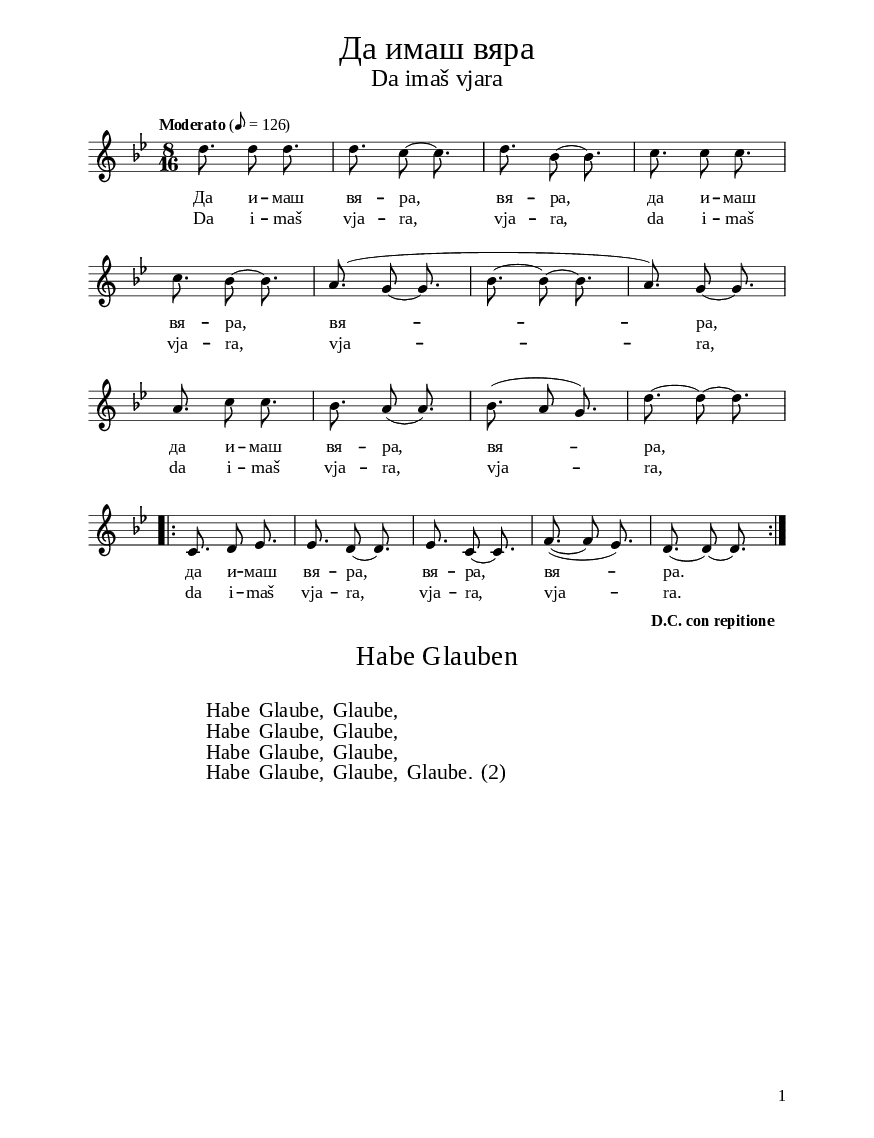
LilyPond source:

\version "2.24.1"

% include paper part and global functions
\include "include/globals.ily"

\bookpart {
  \label #'ref110_1
  \tocItem \markup "Да имаш вяра – Da imaš vjara"
  \include "include/bookpart-paper.ily"
  \score {
    \include "include/score-layout.ily"


    \new Voice \relative c' {
      \clef treble
      \key g \minor
      \time 8/16
      \tempoFunc "Moderato" 8 "126"
      \autoBeamOff

      d'8. d8 d8. | % 2
      d8. c8 ~ c8. | % 3
      d8. bes8 ~ bes8. | % 4
      c8. c8 c8. \break | % 5
      c8. bes8 ~ bes8. | % 6
      a8. ( g8 ~ g8. | % 7
      bes8. ~ bes8 ~ bes8. | % 8
      a8. ) g8 ~ g8. \break | % 9
      a8. c8 c8. |
      bes8. a8 ( a8. ) | % 11
      bes8. ( a8 g8. ) | % 12
      d'8. ~ d8 ~ d8. \break | % 13
      \repeat volta 2 {
        c,8. d8 es8. | % 14
        es8. d8 ~ d8. | % 15
        es8. c8 ~ c8. | % 16
        f8. ( ~ f8 es8. ) | % 17
        d8. ~ d8 ~ d8.
      }

    }

    \addlyrics {
      Да и -- маш
      вя -- ра, вя -- ра, да и -- маш вя -- ра, вя --
      ра, да и -- маш вя -- ра, вя -- ра, да и --
      маш вя -- ра, вя -- ра, вя -- ра.}
      \addlyrics {
      Da i -- maš
      vja -- ra, vja -- ra, da i -- maš vja -- ra, vja --
      ra, da i -- maš vja -- ra, vja -- ra, da i --
      maš vja -- ra, vja -- ra, vja -- ra.}

        \header {
          title = \titleFunc "Да имаш вяра" "Da imaš vjara"
        }

        \midi{}

      } % score

      \markup \dc-one "D.C. con repitione"
      

      % include foreign translation(s) of the song


      \version "2.20.0"

\markup \fill-line { \fontsize #deTitleFontSize "Habe Glauben" }
\markup \null
\markup \null
\markup \fontsize #deCoupletFontSize {
  \hspace #10
  \override #`(baseline-skip . ,deCoupletBaselineSkip)

  \column {
     \line { " " }
      \line { " " Habe Glaube, Glaube,}

   \line { " "Habe Glaube, Glaube,}

   \line { " "Habe Glaube, Glaube,}

   \line { " "Habe Glaube, Glaube, Glaube. (2) }


    }


}


    } % bookpart
